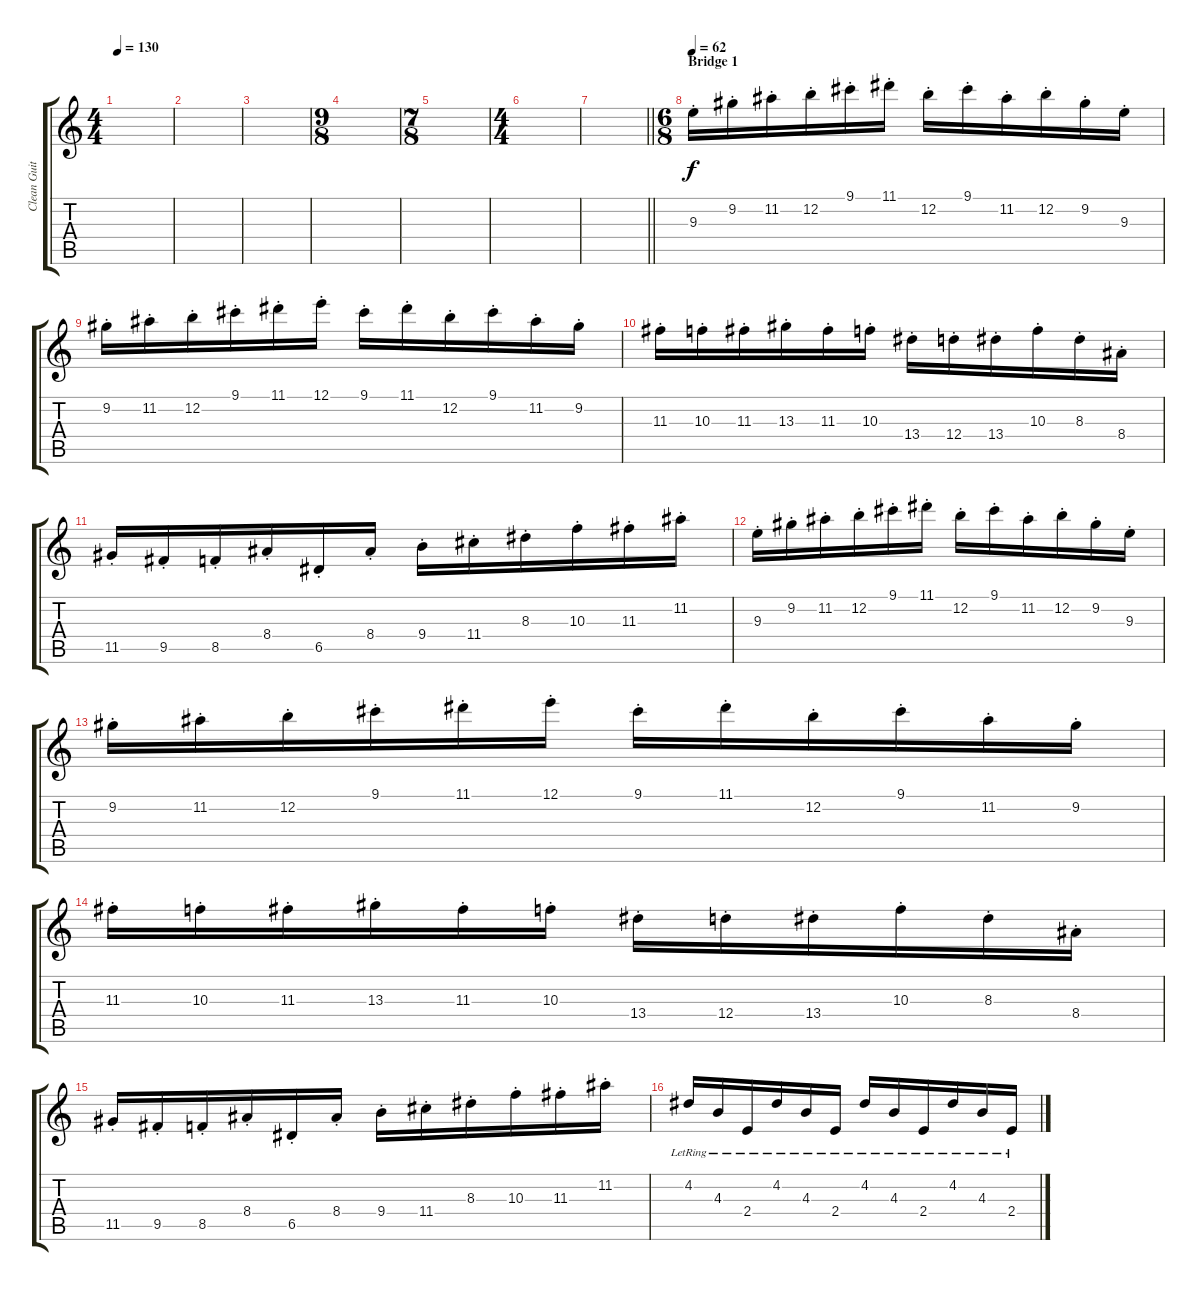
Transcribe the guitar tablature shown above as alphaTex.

\track ("Clean Guitar" "Clean Guit") {instrument acousticguitarsteel}
\staff {score tabs}
\tuning (E4 B3 G3 D3 A2 E2) {hide}
\ts (4 4)
\tempo 130
\clef g2
\ks c
|
|
|
\ts (9 8)
|
\ts (7 8)
|
\ts (4 4)
|
\barLineRight lightlight
|
\ts (6 8)
\section ("" "Bridge 1")
\tempo 62
9.3{st}.16{dy f} 9.2{st}.16 11.2{st}.16 12.2{st}.16 9.1{st}.16 11.1{st}.16 12.2{st}.16 9.1{st}.16 11.2{st}.16 12.2{st}.16 9.2{st}.16 9.3{st}.16 |
9.2{st}.16 11.2{st}.16 12.2{st}.16 9.1{st}.16 11.1{st}.16 12.1{st}.16 9.1{st}.16 11.1{st}.16 12.2{st}.16 9.1{st}.16 11.2{st}.16 9.2{st}.16 |
11.3{st}.16 10.3{st}.16 11.3{st}.16 13.3{st}.16 11.3{st}.16 10.3{st}.16 13.4{st}.16 12.4{st}.16 13.4{st}.16 10.3{st}.16 8.3{st}.16 8.4{st}.16 |
11.5{st}.16 9.5{st}.16 8.5{st}.16 8.4{st}.16 6.5{st}.16 8.4{st}.16 9.4{st}.16 11.4{st}.16 8.3{st}.16 10.3{st}.16 11.3{st}.16 11.2{st}.16 |
9.3{st}.16 9.2{st}.16 11.2{st}.16 12.2{st}.16 9.1{st}.16 11.1{st}.16 12.2{st}.16 9.1{st}.16 11.2{st}.16 12.2{st}.16 9.2{st}.16 9.3{st}.16 |
9.2{st}.16 11.2{st}.16 12.2{st}.16 9.1{st}.16 11.1{st}.16 12.1{st}.16 9.1{st}.16 11.1{st}.16 12.2{st}.16 9.1{st}.16 11.2{st}.16 9.2{st}.16 |
11.3{st}.16 10.3{st}.16 11.3{st}.16 13.3{st}.16 11.3{st}.16 10.3{st}.16 13.4{st}.16 12.4{st}.16 13.4{st}.16 10.3{st}.16 8.3{st}.16 8.4{st}.16 |
11.5{st}.16 9.5{st}.16 8.5{st}.16 8.4{st}.16 6.5{st}.16 8.4{st}.16 9.4{st}.16 11.4{st}.16 8.3{st}.16 10.3{st}.16 11.3{st}.16 11.2{st}.16 |
4.2{lr}.16 4.3{lr}.16 2.4{lr}.16 4.2{lr}.16 4.3{lr}.16 2.4{lr}.16 4.2{lr}.16 4.3{lr}.16 2.4{lr}.16 4.2{lr}.16 4.3{lr}.16 2.4{lr}.16
